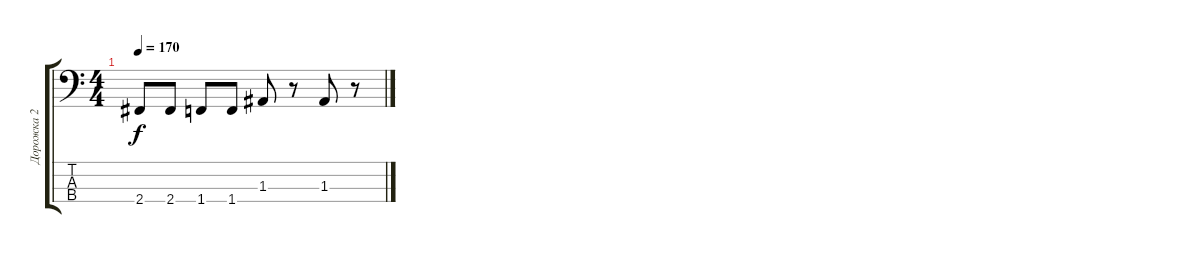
\track ("Дорожка 2" "Дорожка 2") {instrument electricbasspick}
\staff {score tabs}
\tuning (G2 D2 A1 E1) {hide}
\ts (4 4)
\tempo 170
\clef f4
\ks c
2.4.8{dy f} 2.4.8 1.4.8 1.4.8 1.3.8 r.8 1.3.8 r.8
